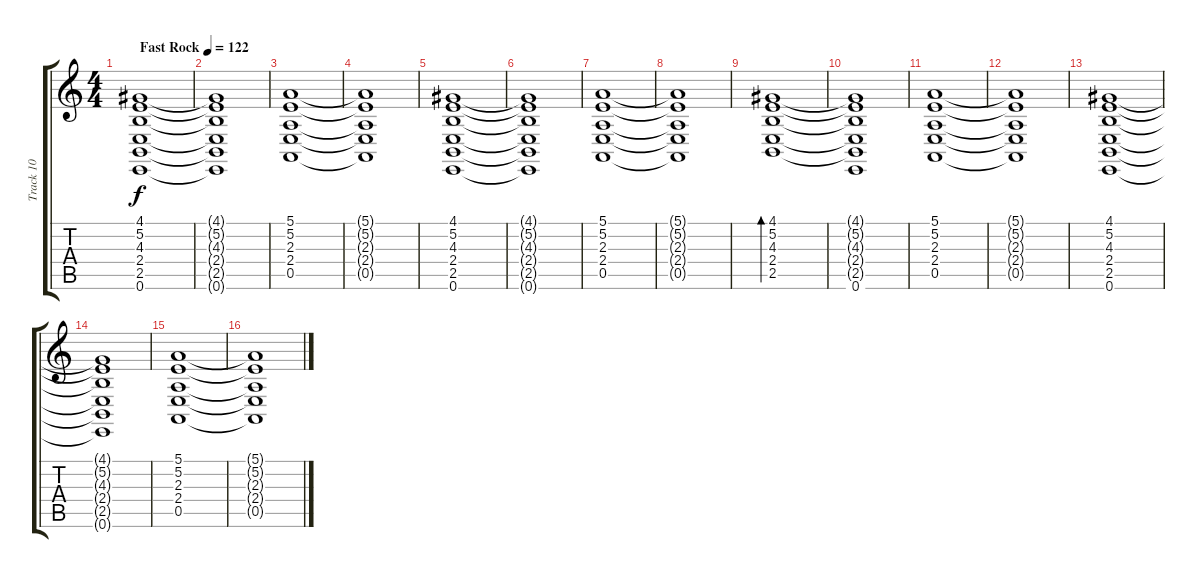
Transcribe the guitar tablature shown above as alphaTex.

\track ("Track 10" "Track 10") {instrument stringensemble2}
\staff {score tabs}
\tuning (E4 B3 G3 D3 A2 E2) {hide}
\ts (4 4)
\tempo (122 "Fast Rock")
\clef g2
\ks c
(4.1 5.2 4.3 2.4 2.5 0.6).1{dy f instrument stringensemble2} |
(4.1{t} 5.2{t} 4.3{t} 2.4{t} 2.5{t} 0.6{t}).1 |
(5.1 5.2 2.3 2.4 0.5).1 |
(5.1{t} 5.2{t} 2.3{t} 2.4{t} 0.5{t}).1 |
(4.1 5.2 4.3 2.4 2.5 0.6).1 |
(4.1{t} 5.2{t} 4.3{t} 2.4{t} 2.5{t} 0.6{t}).1 |
(5.1 5.2 2.3 2.4 0.5).1 |
(5.1{t} 5.2{t} 2.3{t} 2.4{t} 0.5{t}).1 |
(4.1 5.2 4.3 2.4 2.5).1{bd 120} |
(4.1{t} 5.2{t} 4.3{t} 2.4{t} 2.5{t} 0.6).1 |
(5.1 5.2 2.3 2.4 0.5).1 |
(5.1{t} 5.2{t} 2.3{t} 2.4{t} 0.5{t}).1 |
(4.1 5.2 4.3 2.4 2.5 0.6).1 |
(4.1{t} 5.2{t} 4.3{t} 2.4{t} 2.5{t} 0.6{t}).1 |
(5.1 5.2 2.3 2.4 0.5).1 |
(5.1{t} 5.2{t} 2.3{t} 2.4{t} 0.5{t}).1
